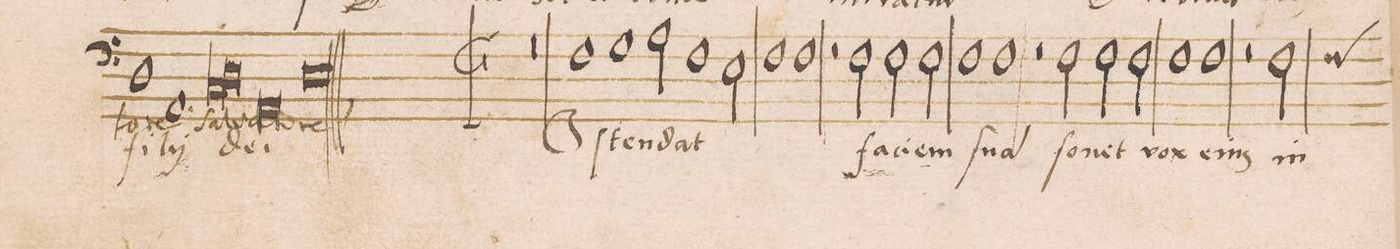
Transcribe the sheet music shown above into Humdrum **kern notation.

**kern	**text	**text
*I"BASVS	*	*
*clefF4	*	*
*k[]	*	*
*met(3)	*	*
*M3/1	*	*
1D	-to-	fi-
1AA	-re	-lij
*lig	*	*
1C	Sal-	de-
=35	=35	=35
1D	-va-	.
*Xlig	*	*
0AA	-to-	-i
=36	=36	=36
0.D	-re	.
=37	=37	=37
*k[b-]	*	*
*M2/1	*	*
*met(c|)	*	*
0r	.	.
=38	=38	=38
1F	O-	.
1G	-sten-	.
=39	=39	=39
2A\	-dat	.
1F	.	.
2E\	.	.
=40	=40	=40
1F	.	.
1F	.	.
=41	=41	=41
2r	.	.
2F\	fa-	.
2F\	-ci-	.
2F\	-em	.
=42	=42	=42
1F	su-	.
1F	-(am)	.
=43	=43	=43
2r	.	.
2F\	so-	.
2F\	-net	.
2F\	vox-	.
=44	=44	=44
1F	-i-	.
1F	-m(us)	.
=45	=45	=45
2r	.	.
*custos:F	*	*
2F\	in	.
*-	*-	*-
